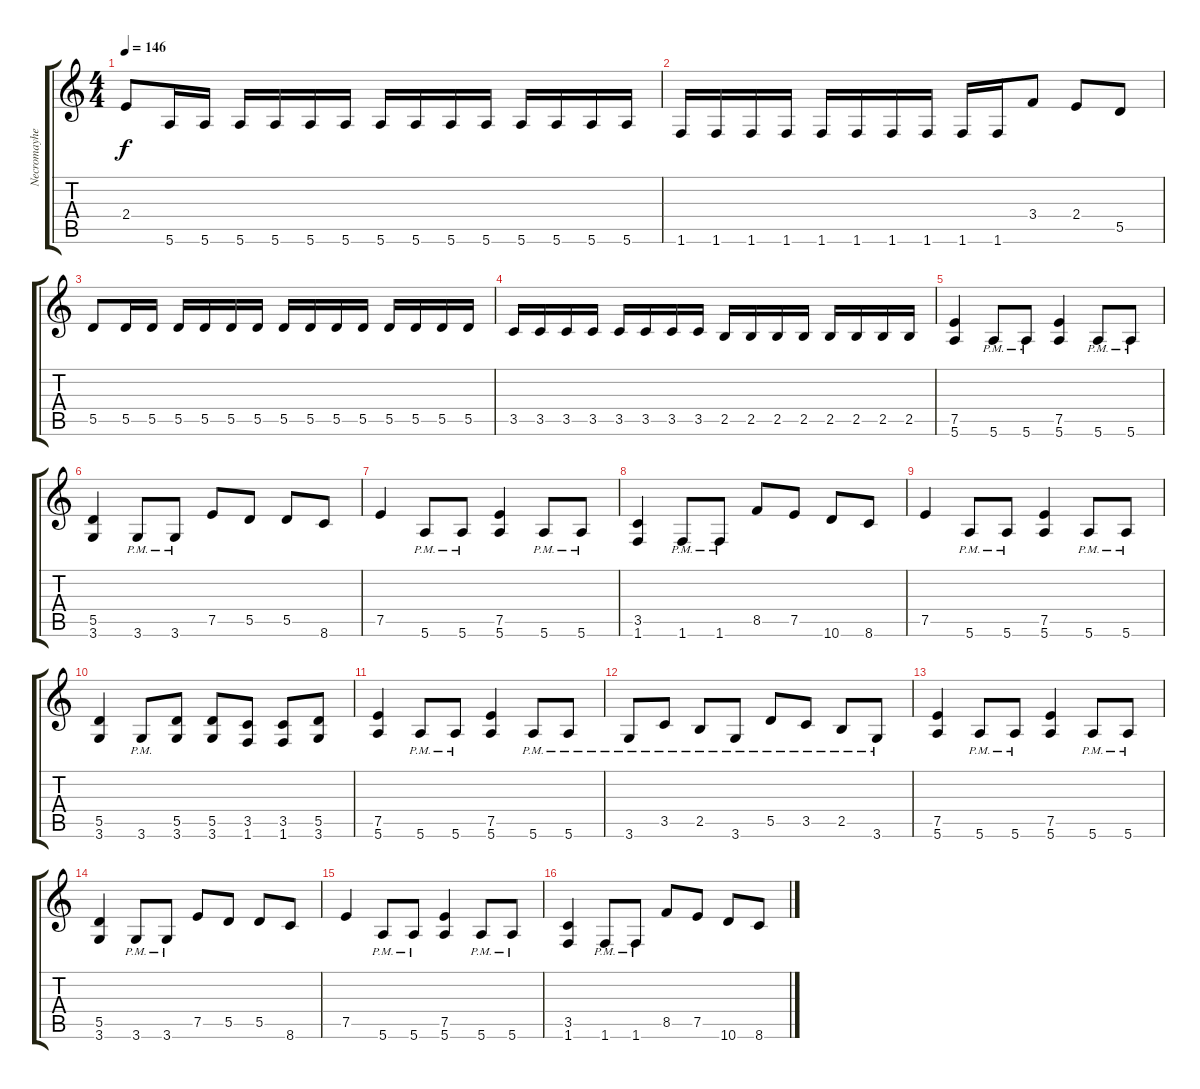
\track ("Necromayhem" "Necromayhe") {instrument distortionguitar}
\staff {score tabs}
\tuning (E4 B3 G3 D3 A2 E2) {hide}
\ts (4 4)
\tempo 146
\clef g2
\ks c
2.4.8{dy f} 5.6.16 5.6.16 5.6.16 5.6.16 5.6.16 5.6.16 5.6.16 5.6.16 5.6.16 5.6.16 5.6.16 5.6.16 5.6.16 5.6.16 |
1.6.16 1.6.16 1.6.16 1.6.16 1.6.16 1.6.16 1.6.16 1.6.16 1.6.16 1.6.16 3.4.8 2.4.8 5.5.8 |
5.5.8 5.5.16 5.5.16 5.5.16 5.5.16 5.5.16 5.5.16 5.5.16 5.5.16 5.5.16 5.5.16 5.5.16 5.5.16 5.5.16 5.5.16 |
3.5.16 3.5.16 3.5.16 3.5.16 3.5.16 3.5.16 3.5.16 3.5.16 2.5.16 2.5.16 2.5.16 2.5.16 2.5.16 2.5.16 2.5.16 2.5.16 |
(7.5 5.6).4 5.6{pm}.8 5.6{pm}.8 (7.5 5.6).4 5.6{pm}.8 5.6{pm}.8 |
(5.5 3.6).4 3.6{pm}.8 3.6{pm}.8 7.5.8 5.5.8 5.5.8 8.6.8 |
7.5.4 5.6{pm}.8 5.6{pm}.8 (7.5 5.6).4 5.6{pm}.8 5.6{pm}.8 |
(3.5 1.6).4 1.6{pm}.8 1.6{pm}.8 8.5.8 7.5.8 10.6.8 8.6.8 |
7.5.4 5.6{pm}.8 5.6{pm}.8 (7.5 5.6).4 5.6{pm}.8 5.6{pm}.8 |
(5.5 3.6).4 3.6{pm}.8 (5.5 3.6).8 (5.5 3.6).8 (3.5 1.6).8 (3.5 1.6).8 (5.5 3.6).8 |
(7.5 5.6).4 5.6{pm}.8 5.6{pm}.8 (7.5 5.6).4 5.6{pm}.8 5.6{pm}.8 |
3.6{pm}.8 3.5{pm}.8 2.5{pm}.8 3.6{pm}.8 5.5{pm}.8 3.5{pm}.8 2.5{pm}.8 3.6{pm}.8 |
(7.5 5.6).4 5.6{pm}.8 5.6{pm}.8 (7.5 5.6).4 5.6{pm}.8 5.6{pm}.8 |
(5.5 3.6).4 3.6{pm}.8 3.6{pm}.8 7.5.8 5.5.8 5.5.8 8.6.8 |
7.5.4 5.6{pm}.8 5.6{pm}.8 (7.5 5.6).4 5.6{pm}.8 5.6{pm}.8 |
(3.5 1.6).4 1.6{pm}.8 1.6{pm}.8 8.5.8 7.5.8 10.6.8 8.6.8
